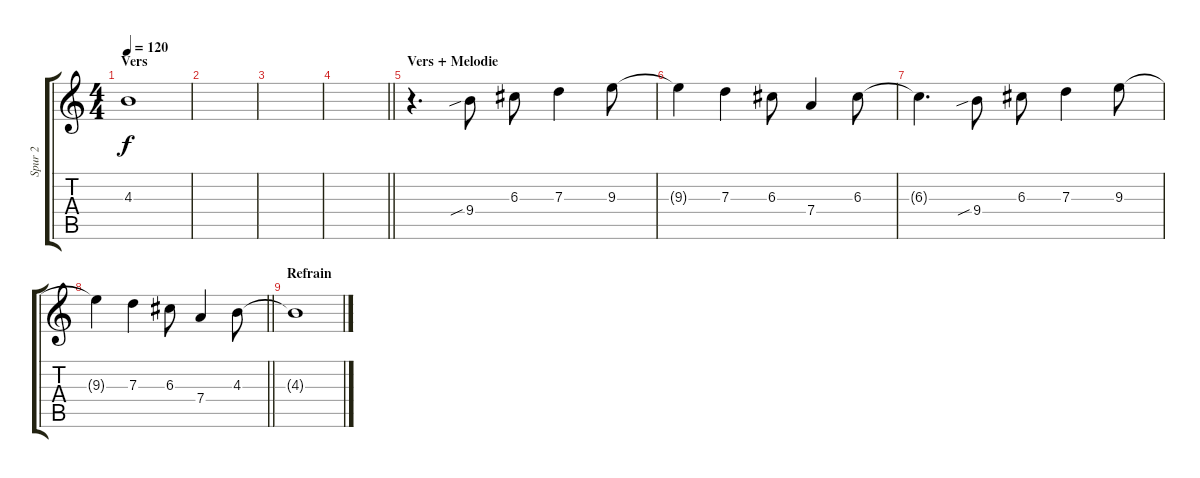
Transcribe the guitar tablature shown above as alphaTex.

\track ("Spur 2" "Spur 2") {instrument distortionguitar}
\staff {score tabs}
\tuning (E4 B3 G3 D3 A2 E2) {hide}
\ts (4 4)
\section ("" "Vers")
\tempo 120
\clef g2
\ks c
4.3{t}.1{dy f} |
|
|
\barLineRight lightlight
|
\section ("" "Vers + Melodie")
r.4{d} 9.4{sib}.8 6.3.8 7.3.4 9.3.8 |
9.3{t}.4 7.3.4 6.3.8 7.4.4 6.3.8 |
6.3{t}.4{d} 9.4{sib}.8 6.3.8 7.3.4 9.3.8 |
\barLineRight lightlight
9.3{t}.4 7.3.4 6.3.8 7.4.4 4.3.8 |
\section ("" "Refrain")
4.3{t}.1
